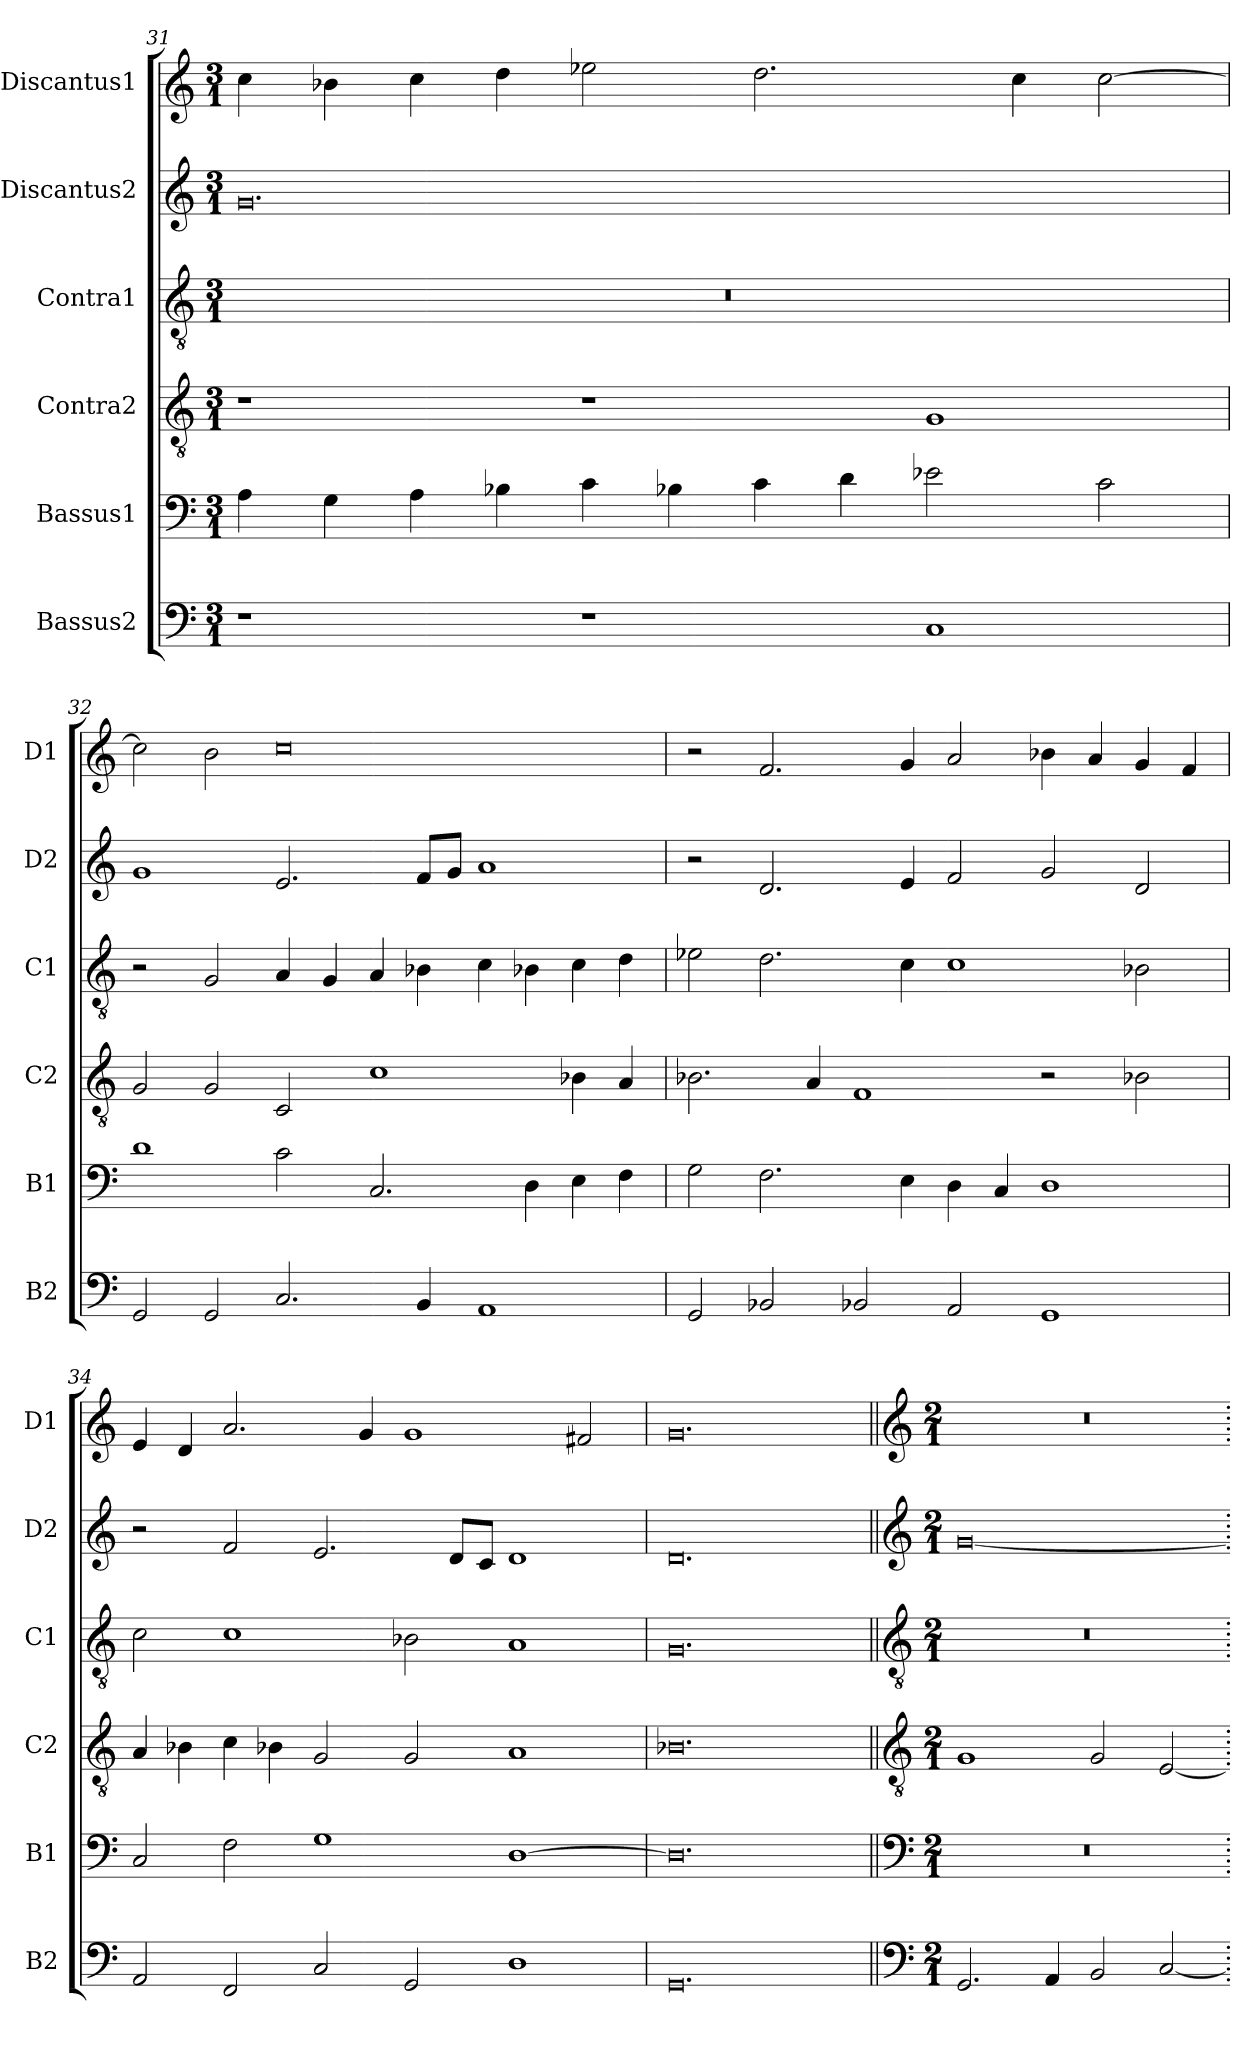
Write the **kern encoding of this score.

**kern	**kern	**kern	**kern	**kern	**kern
*part6	*part5	*part4	*part3	*part2	*part1
*staff6	*staff5	*staff4	*staff3	*staff2	*staff1
*I"Bassus2	*I"Bassus1	*I"Contra2	*I"Contra1	*I"Discantus2	*I"Discantus1
*I'B2	*I'B1	*I'C2	*I'C1	*I'D2	*I'D1
*clefF4	*clefF4	*clefGv2	*clefGv2	*clefG2	*clefG2
*k[]	*k[]	*k[]	*k[]	*k[]	*k[]
*M3/1	*M3/1	*M3/1	*M3/1	*M3/1	*M3/1
=31	=31	=31	=31	=31	=31
1r	4A\	1r	0.r	0.g	4cc\
.	4G\	.	.	.	4b-X\
.	4A\	.	.	.	4cc\
.	4B-X\	.	.	.	4dd\
1r	4c\	1r	.	.	2ee-X\
.	4B-X\	.	.	.	.
.	4c\	.	.	.	2.dd\
.	4d\	.	.	.	.
1C	2e-X\	1G	.	.	.
.	.	.	.	.	4cc\
.	2c\	.	.	.	[2cc\
=32	=32	=32	=32	=32	=32
2GG/	1d	2G/	2r	1g	2cc\]
2GG/	.	2G/	2G/	.	2b\
2.C/	2c\	2C/	4A/	2.e/	0cc
.	.	.	4G/	.	.
.	2.C/	1c	4A/	.	.
4BB/	.	.	4B-X\	8f/L	.
.	.	.	.	8g/J	.
1AA	.	.	4c\	1a	.
.	4D\	.	4B-X\	.	.
.	4E\	4B-X\	4c\	.	.
.	4F\	4A/	4d\	.	.
=33	=33	=33	=33	=33	=33
2GG/	2G\	2.B-X\	2e-X\	2r	2r
2BB-X/	2.F\	.	2.d\	2.d/	2.f/
.	.	4A/	.	.	.
2BB-X/	.	1F	.	.	.
.	4E\	.	4c\	4e/	4g/
2AA/	4D\	.	1c	2f/	2a/
.	4C/	.	.	.	.
1GG	1D	2r	.	2g/	4b-X\
.	.	.	.	.	4a/
.	.	2B-X\	2B-X\	2d/	4g/
.	.	.	.	.	4f/
=34	=34	=34	=34	=34	=34
2AA/	2C/	4A/	2c\	2r	4e/
.	.	4B-X\	.	.	4d/
2FF/	2F\	4c\	1c	2f/	2.a/
.	.	4B-X\	.	.	.
2C/	1G	2G/	.	2.e/	.
.	.	.	.	.	4g/
2GG/	.	2G/	2B-X\	.	1g
.	.	.	.	8d/L	.
.	.	.	.	8c/J	.
1D	[1D	1A	1A	1d	.
.	.	.	.	.	2f#X/
=35	=35	=35	=35	=35	=35
0.GG	0.D]	0.B-X	0.G	0.d	0.g
!!LO:LB:g=z
=36||	=36||	=36||	=36||	=36||	=36||
*clefF4	*clefF4	*clefGv2	*clefGv2	*clefG2	*clefG2
*k[]	*k[]	*k[]	*k[]	*k[]	*k[]
*M2/1	*M2/1	*M2/1	*M2/1	*M2/1	*M2/1
2.GG/	0r	1G	0r	[0g	0r
4AA/	.	.	.	.	.
2BB/	.	2G/	.	.	.
[2C/	.	[2E/	.	.	.
=.	=.	=.	=.	=.	=.
*-	*-	*-	*-	*-	*-
